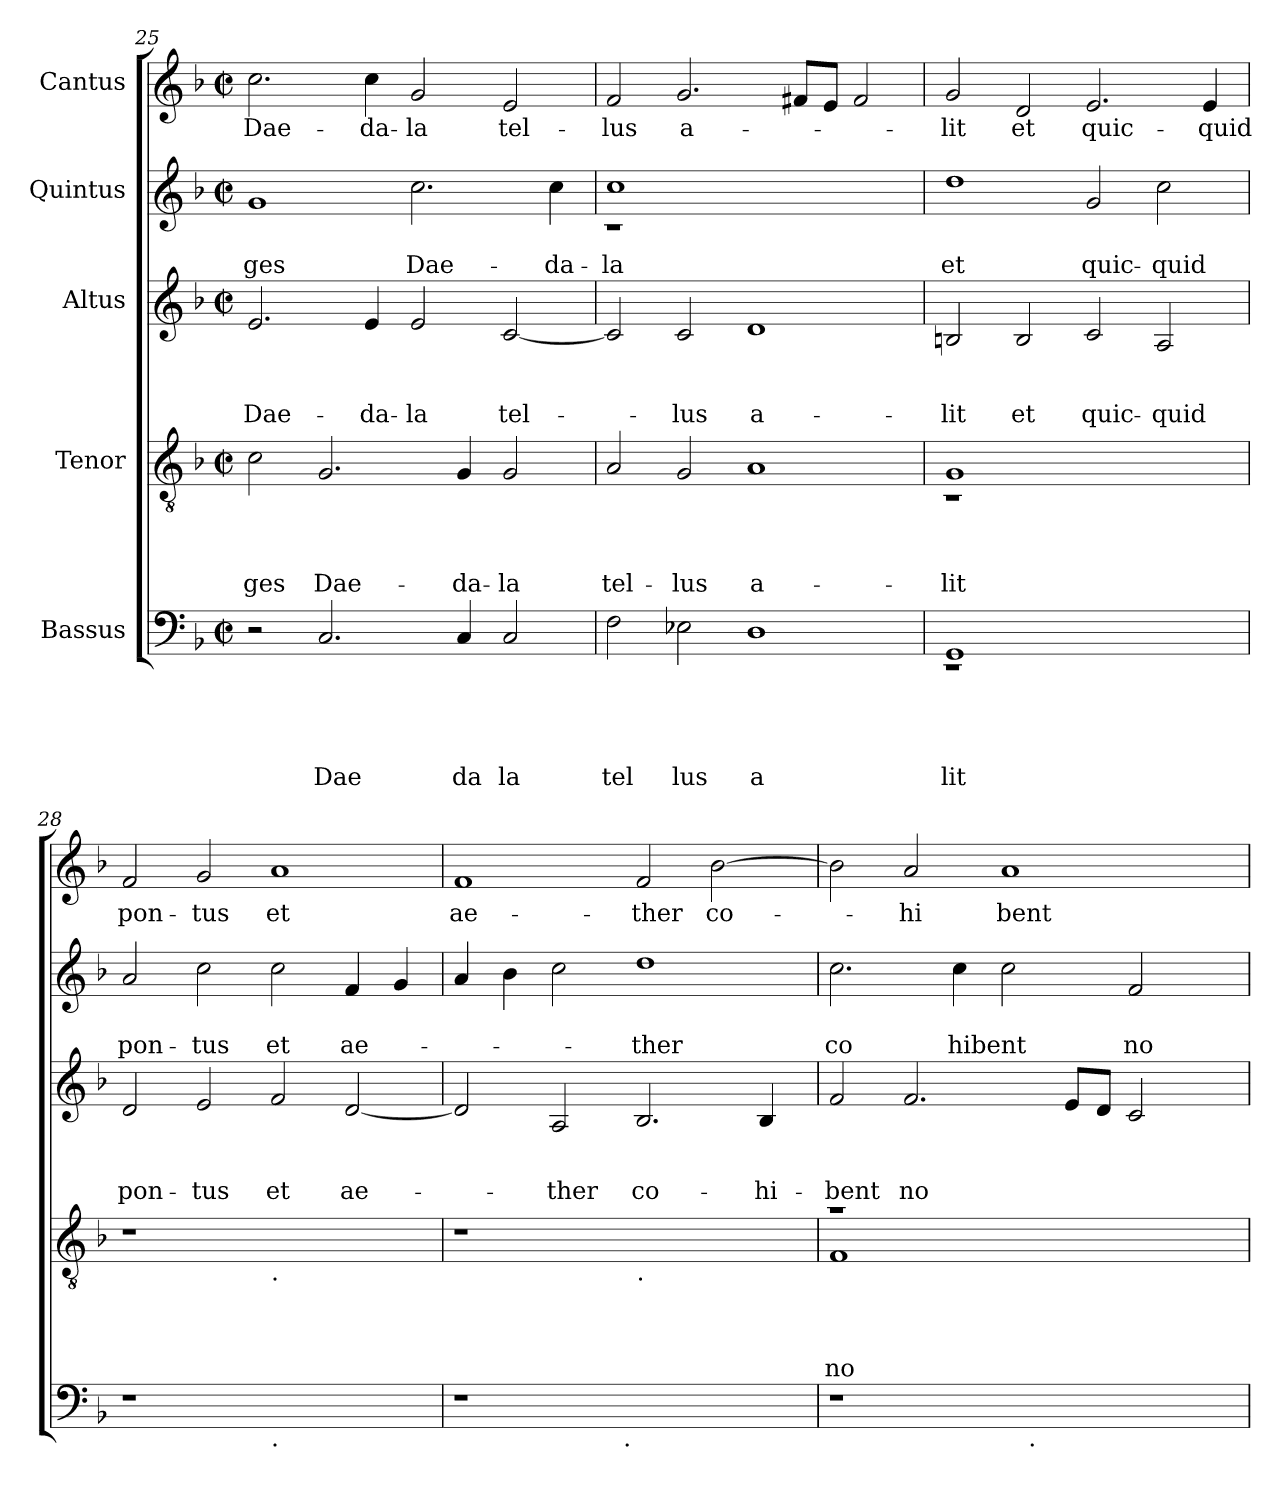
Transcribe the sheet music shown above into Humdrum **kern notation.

**kern	**text	**text	**text	**text	**text	**kern	**text	**text	**text	**text	**kern	**text	**text	**text	**kern	**text	**text	**kern	**text
*part5	*part5	*part5	*part5	*part5	*part5	*part4	*part4	*part4	*part4	*part4	*part3	*part3	*part3	*part3	*part2	*part2	*part2	*part1	*part1
*staff5	*staff5	*staff5	*staff5	*staff5	*staff5	*staff4	*staff4	*staff4	*staff4	*staff4	*staff3	*staff3	*staff3	*staff3	*staff2	*staff2	*staff2	*staff1	*staff1
*I"Bassus	*	*	*	*	*	*I"Tenor	*	*	*	*	*I"Altus	*	*	*	*I"Quintus	*	*	*I"Cantus	*
!!LO:LB:g=z
*clefF4	*	*	*	*	*	*clefGv2	*	*	*	*	*clefG2	*	*	*	*clefG2	*	*	*clefG2	*
*k[b-]	*	*	*	*	*	*k[b-]	*	*	*	*	*k[b-]	*	*	*	*k[b-]	*	*	*k[b-]	*
*F:	*	*	*	*	*	*F:	*	*	*	*	*F:	*	*	*	*F:	*	*	*F:	*
*M2/2	*	*	*	*	*	*M2/2	*	*	*	*	*M2/2	*	*	*	*M2/2	*	*	*M2/2	*
*met(c|)	*	*	*	*	*	*met(c|)	*	*	*	*	*met(c|)	*	*	*	*met(c|)	*	*	*met(c|)	*
=25	=25	=25	=25	=25	=25	=25	=25	=25	=25	=25	=25	=25	=25	=25	=25	=25	=25	=25	=25
!	!	!	!	!	!	!	!	!	!	!LO:LY:b	!	!	!	!LO:LY:b	!	!	!LO:LY:b	!	!LO:LY:b
2r	.	.	.	.	.	2c\	.	.	.	-ges	2.e/	.	.	Dae-	1g	.	ges	2.cc\	Dae-
!	!	!	!	!	!LO:LY:b	!	!	!	!	!LO:LY:b	!	!	!	!	!	!	!	!	!
2.C/	.	.	.	.	Dae	2.G/	.	.	.	Dae-	.	.	.	.	.	.	.	.	.
!	!	!	!	!	!	!	!	!	!	!	!	!	!	!LO:LY:b	!	!	!	!	!LO:LY:b
.	.	.	.	.	.	.	.	.	.	.	4e/	.	.	-da-	.	.	.	4cc\	-da-
!	!	!	!	!	!	!	!	!	!	!	!	!	!	!LO:LY:b	!	!	!LO:LY:b	!	!LO:LY:b
.	.	.	.	.	.	.	.	.	.	.	2e/	.	.	-la	2.cc\	.	Dae-	2g/	-la
!	!	!	!	!	!LO:LY:b	!	!	!	!	!LO:LY:b	!	!	!	!	!	!	!	!	!
4C/	.	.	.	.	da	4G/	.	.	.	-da-	.	.	.	.	.	.	.	.	.
!	!	!	!	!	!LO:LY:b	!	!	!	!	!LO:LY:b	!	!	!	!LO:LY:b	!	!	!	!	!LO:LY:b
2C/	.	.	.	.	la	2G/	.	.	.	-la	[<2c/	.	.	tel-	.	.	.	2e/	tel-
!	!	!	!	!	!	!	!	!	!	!	!	!	!	!	!	!	!LO:LY:b	!	!
.	.	.	.	.	.	.	.	.	.	.	.	.	.	.	4cc\	.	-da-	.	.
=26	=26	=26	=26	=26	=26	=26	=26	=26	=26	=26	=26	=26	=26	=26	=26	=26	=26	=26	=26
*	*	*	*	*	*	*	*	*	*	*	*	*	*	*	*^	*	*	*	*
!	!	!	!	!	!LO:LY:b	!	!	!	!	!LO:LY:b	!	!	!	!	!	!LO:N:vis=1	!	!LO:LY:b	!	!LO:LY:b
2F\	.	.	.	.	tel	2A/	.	.	.	tel-	2c/]	.	.	.	1cc	0rc	.	-la	2f/	-lus
!	!	!	!	!	!LO:LY:b	!	!	!	!	!LO:LY:b	!	!	!	!LO:LY:b	!	!	!	!	!	!LO:LY:b
2E-X\	.	.	.	.	lus	2G/	.	.	.	-lus	2c/	.	.	-lus	.	.	.	.	2.g/	a-
!	!	!	!	!	!LO:LY:b	!	!	!	!	!LO:LY:b	!	!	!	!LO:LY:b	!	!	!	!	!	!
1D	.	.	.	.	a	1A	.	.	.	a-	1d	.	.	a-	1ryy	.	.	.	.	.
.	.	.	.	.	.	.	.	.	.	.	.	.	.	.	.	.	.	.	8f#/L	.
.	.	.	.	.	.	.	.	.	.	.	.	.	.	.	.	.	.	.	8e/J	.
.	.	.	.	.	.	.	.	.	.	.	.	.	.	.	.	.	.	.	2f#/	.
*	*	*	*	*	*	*	*	*	*	*	*	*	*	*	*v	*v	*	*	*	*
=27	=27	=27	=27	=27	=27	=27	=27	=27	=27	=27	=27	=27	=27	=27	=27	=27	=27	=27	=27
*^	*	*	*	*	*	*^	*	*	*	*	*	*	*	*	*	*	*	*	*
!	!LO:N:vis=1	!	!	!	!	!LO:LY:b	!	!LO:N:vis=1	!	!	!	!LO:LY:b	!	!	!	!LO:LY:b	!	!	!LO:LY:b	!	!LO:LY:b
1GG	0rEE	.	.	.	.	lit	1G	0rC	.	.	.	-lit	2Bn/	.	.	-lit	1dd	.	et	2g/	-lit
!	!	!	!	!	!	!	!	!	!	!	!	!	!	!	!	!LO:LY:b	!	!	!	!	!LO:LY:b
.	.	.	.	.	.	.	.	.	.	.	.	.	2B/	.	.	et	.	.	.	2d/	et
!	!	!	!	!	!	!	!	!	!	!	!	!	!	!	!	!LO:LY:b	!	!	!LO:LY:b	!	!LO:LY:b
1ryy	.	.	.	.	.	.	1ryy	.	.	.	.	.	2c/	.	.	quic-	2g/	.	quic-	2.e/	quic-
!	!	!	!	!	!	!	!	!	!	!	!	!	!	!	!	!LO:LY:b	!	!	!LO:LY:b	!	!
.	.	.	.	.	.	.	.	.	.	.	.	.	2A/	.	.	-quid	2cc\	.	-quid	.	.
!	!	!	!	!	!	!	!	!	!	!	!	!	!	!	!	!	!	!	!	!	!LO:LY:b
.	.	.	.	.	.	.	.	.	.	.	.	.	.	.	.	.	.	.	.	4e/	-quid
*v	*v	*	*	*	*	*	*	*	*	*	*	*	*	*	*	*	*	*	*	*	*
*	*	*	*	*	*	*v	*v	*	*	*	*	*	*	*	*	*	*	*	*	*
=28	=28	=28	=28	=28	=28	=28	=28	=28	=28	=28	=28	=28	=28	=28	=28	=28	=28	=28	=28
!	!	!	!	!	!	!	!	!	!	!	!	!	!	!LO:LY:b	!	!	!LO:LY:b	!	!LO:LY:b
1r	.	.	.	.	.	1r	.	.	.	.	2d/	.	.	pon-	2a/	.	pon-	2f/	pon-
!	!	!	!	!	!	!	!	!	!	!	!	!	!	!LO:LY:b	!	!	!LO:LY:b	!	!LO:LY:b
.	.	.	.	.	.	.	.	.	.	.	2e/	.	.	-tus	2cc\	.	-tus	2g/	-tus
!	!	!	!	!	!	!LO:TX:b:t=.	!	!	!	!	!	!	!	!	!	!	!	!	!
!LO:TX:b:t=.	!	!	!	!	!	!	!	!	!	!	!	!	!	!	!	!	!	!	!
!	!	!	!	!	!	!	!	!	!	!	!	!	!	!LO:LY:b	!	!	!LO:LY:b	!	!LO:LY:b
1ryy	.	.	.	.	.	1ryy	.	.	.	.	2f/	.	.	et	2cc\	.	et	1a	et
!	!	!	!	!	!	!	!	!	!	!	!	!	!	!LO:LY:b	!	!	!LO:LY:b	!	!
.	.	.	.	.	.	.	.	.	.	.	[<2d/	.	.	ae-	4f/	.	ae-	.	.
.	.	.	.	.	.	.	.	.	.	.	.	.	.	.	4g/	.	.	.	.
=29	=29	=29	=29	=29	=29	=29	=29	=29	=29	=29	=29	=29	=29	=29	=29	=29	=29	=29	=29
!	!	!	!	!	!	!	!	!	!	!	!	!	!	!	!	!	!	!	!LO:LY:b
*^	*	*	*	*	*	*	*	*	*	*	*	*	*	*	*	*	*	*	*
1r	2ryy	.	.	.	.	.	1r	.	.	.	.	2d/]	.	.	.	4a/	.	.	1f	ae-
.	.	.	.	.	.	.	.	.	.	.	.	.	.	.	.	4b-\	.	.	.	.
!	!	!	!	!	!	!	!	!	!	!	!	!	!	!	!LO:LY:b	!	!	!	!	!
.	4...ryy	.	.	.	.	.	.	.	.	.	.	2A/	.	.	-ther	2cc\	.	.	.	.
!	!LO:TX:b:t=.	!	!	!	!	!	!	!	!	!	!	!	!	!	!	!	!	!	!	!
.	1ryy	.	.	.	.	.	.	.	.	.	.	.	.	.	.	.	.	.	.	.
!	!	!	!	!	!	!	!LO:TX:b:t=.	!	!	!	!	!	!	!	!	!	!	!	!	!
!	!	!	!	!	!	!	!	!	!	!	!	!	!	!	!LO:LY:b	!	!	!LO:LY:b	!	!LO:LY:b
1ryy	.	.	.	.	.	.	1ryy	.	.	.	.	2.B-/	.	.	co-	1dd	.	-ther	2f/	-ther
!	!	!	!	!	!	!	!	!	!	!	!	!	!	!	!	!	!	!	!	!LO:LY:b
.	.	.	.	.	.	.	.	.	.	.	.	.	.	.	.	.	.	.	[<2b-\	co-
!	!	!	!	!	!	!	!	!	!	!	!	!	!	!	!LO:LY:b	!	!	!	!	!
.	.	.	.	.	.	.	.	.	.	.	.	4B-/	.	.	-hi-	.	.	.	.	.
.	32ryy	.	.	.	.	.	.	.	.	.	.	.	.	.	.	.	.	.	.	.
!!LO:LB:g=z
=30	=30	=30	=30	=30	=30	=30	=30	=30	=30	=30	=30	=30	=30	=30	=30	=30	=30	=30	=30	=30
*	*	*	*	*	*	*	*^	*	*	*	*	*	*	*	*	*	*	*	*	*
!	!	!	!	!	!	!	!	!	!	!	!	!LO:LY:b	!	!	!	!LO:LY:b	!	!	!LO:LY:b	!	!
*v	*v	*	*	*	*	*	*	*	*	*	*	*	*	*	*	*	*	*	*	*	*
1r	.	.	.	.	.	1ra	1F	.	.	.	no	2f/	.	.	-bent	2.cc\	.	co	2b-\]	.
!	!	!	!	!	!	!	!	!	!	!	!	!	!	!	!LO:LY:b	!	!	!	!	!LO:LY:b
.	.	.	.	.	.	.	.	.	.	.	.	2.f/	.	.	no	.	.	.	2a/	-hi
!	!	!	!	!	!	!	!	!	!	!	!	!	!	!	!	!	!	!LO:LY:b	!	!
.	.	.	.	.	.	.	.	.	.	.	.	.	.	.	.	4cc\	.	hibent	.	.
!	!	!	!	!	!	!	!	!	!	!	!	!	!	!	!	!	!	!	!	!LO:LY:b
16.ryy	.	.	.	.	.	1ryy	1ryy	.	.	.	.	.	.	.	.	2cc\	.	.	1a	bent
!LO:TX:b:t=.	!	!	!	!	!	!	!	!	!	!	!	!	!	!	!	!	!	!	!	!
2ryy	.	.	.	.	.	.	.	.	.	.	.	.	.	.	.	.	.	.	.	.
.	.	.	.	.	.	.	.	.	.	.	.	8e/L	.	.	.	.	.	.	.	.
.	.	.	.	.	.	.	.	.	.	.	.	8d/J	.	.	.	.	.	.	.	.
!	!	!	!	!	!	!	!	!	!	!	!	!	!	!	!	!	!	!LO:LY:b	!	!
.	.	.	.	.	.	.	.	.	.	.	.	2c/	.	.	.	2f/	.	no	.	.
4ryy	.	.	.	.	.	.	.	.	.	.	.	.	.	.	.	.	.	.	.	.
8ryy	.	.	.	.	.	.	.	.	.	.	.	.	.	.	.	.	.	.	.	.
32ryy	.	.	.	.	.	.	.	.	.	.	.	.	.	.	.	.	.	.	.	.
*	*	*	*	*	*	*v	*v	*	*	*	*	*	*	*	*	*	*	*	*	*
=	=	=	=	=	=	=	=	=	=	=	=	=	=	=	=	=	=	=	=
*-	*-	*-	*-	*-	*-	*-	*-	*-	*-	*-	*-	*-	*-	*-	*-	*-	*-	*-	*-
